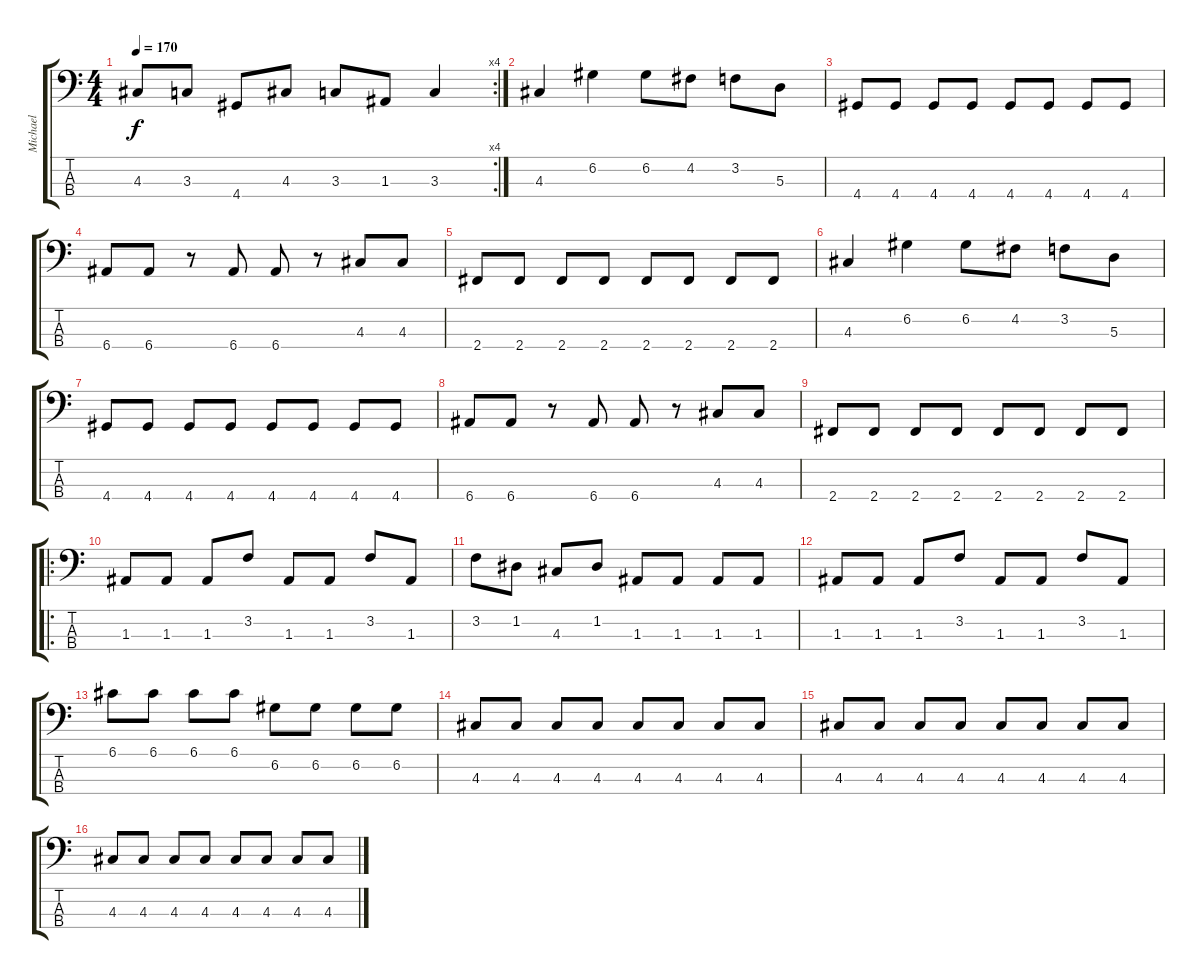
\track ("Michael" "Michael") {instrument electricbassfinger}
\staff {score tabs}
\tuning (G2 D2 A1 E1) {hide}
\rc 4
\ts (4 4)
\tempo 170
\clef f4
\ks c
4.3.8{dy f} 3.3.8 4.4.8 4.3.8 3.3.8 1.3.8 3.3.4 |
4.3.4 6.2.4 6.2.8 4.2.8 3.2.8 5.3.8 |
4.4.8 4.4.8 4.4.8 4.4.8 4.4.8 4.4.8 4.4.8 4.4.8 |
6.4.8 6.4.8 r.8 6.4.8 6.4.8 r.8 4.3.8 4.3.8 |
2.4.8 2.4.8 2.4.8 2.4.8 2.4.8 2.4.8 2.4.8 2.4.8 |
4.3.4 6.2.4 6.2.8 4.2.8 3.2.8 5.3.8 |
4.4.8 4.4.8 4.4.8 4.4.8 4.4.8 4.4.8 4.4.8 4.4.8 |
6.4.8 6.4.8 r.8 6.4.8 6.4.8 r.8 4.3.8 4.3.8 |
2.4.8 2.4.8 2.4.8 2.4.8 2.4.8 2.4.8 2.4.8 2.4.8 |
\ro
1.3.8 1.3.8 1.3.8 3.2.8 1.3.8 1.3.8 3.2.8 1.3.8 |
3.2.8 1.2.8 4.3.8 1.2.8 1.3.8 1.3.8 1.3.8 1.3.8 |
1.3.8 1.3.8 1.3.8 3.2.8 1.3.8 1.3.8 3.2.8 1.3.8 |
6.1.8 6.1.8 6.1.8 6.1.8 6.2.8 6.2.8 6.2.8 6.2.8 |
4.3.8 4.3.8 4.3.8 4.3.8 4.3.8 4.3.8 4.3.8 4.3.8 |
4.3.8 4.3.8 4.3.8 4.3.8 4.3.8 4.3.8 4.3.8 4.3.8 |
4.3.8 4.3.8 4.3.8 4.3.8 4.3.8 4.3.8 4.3.8 4.3.8
